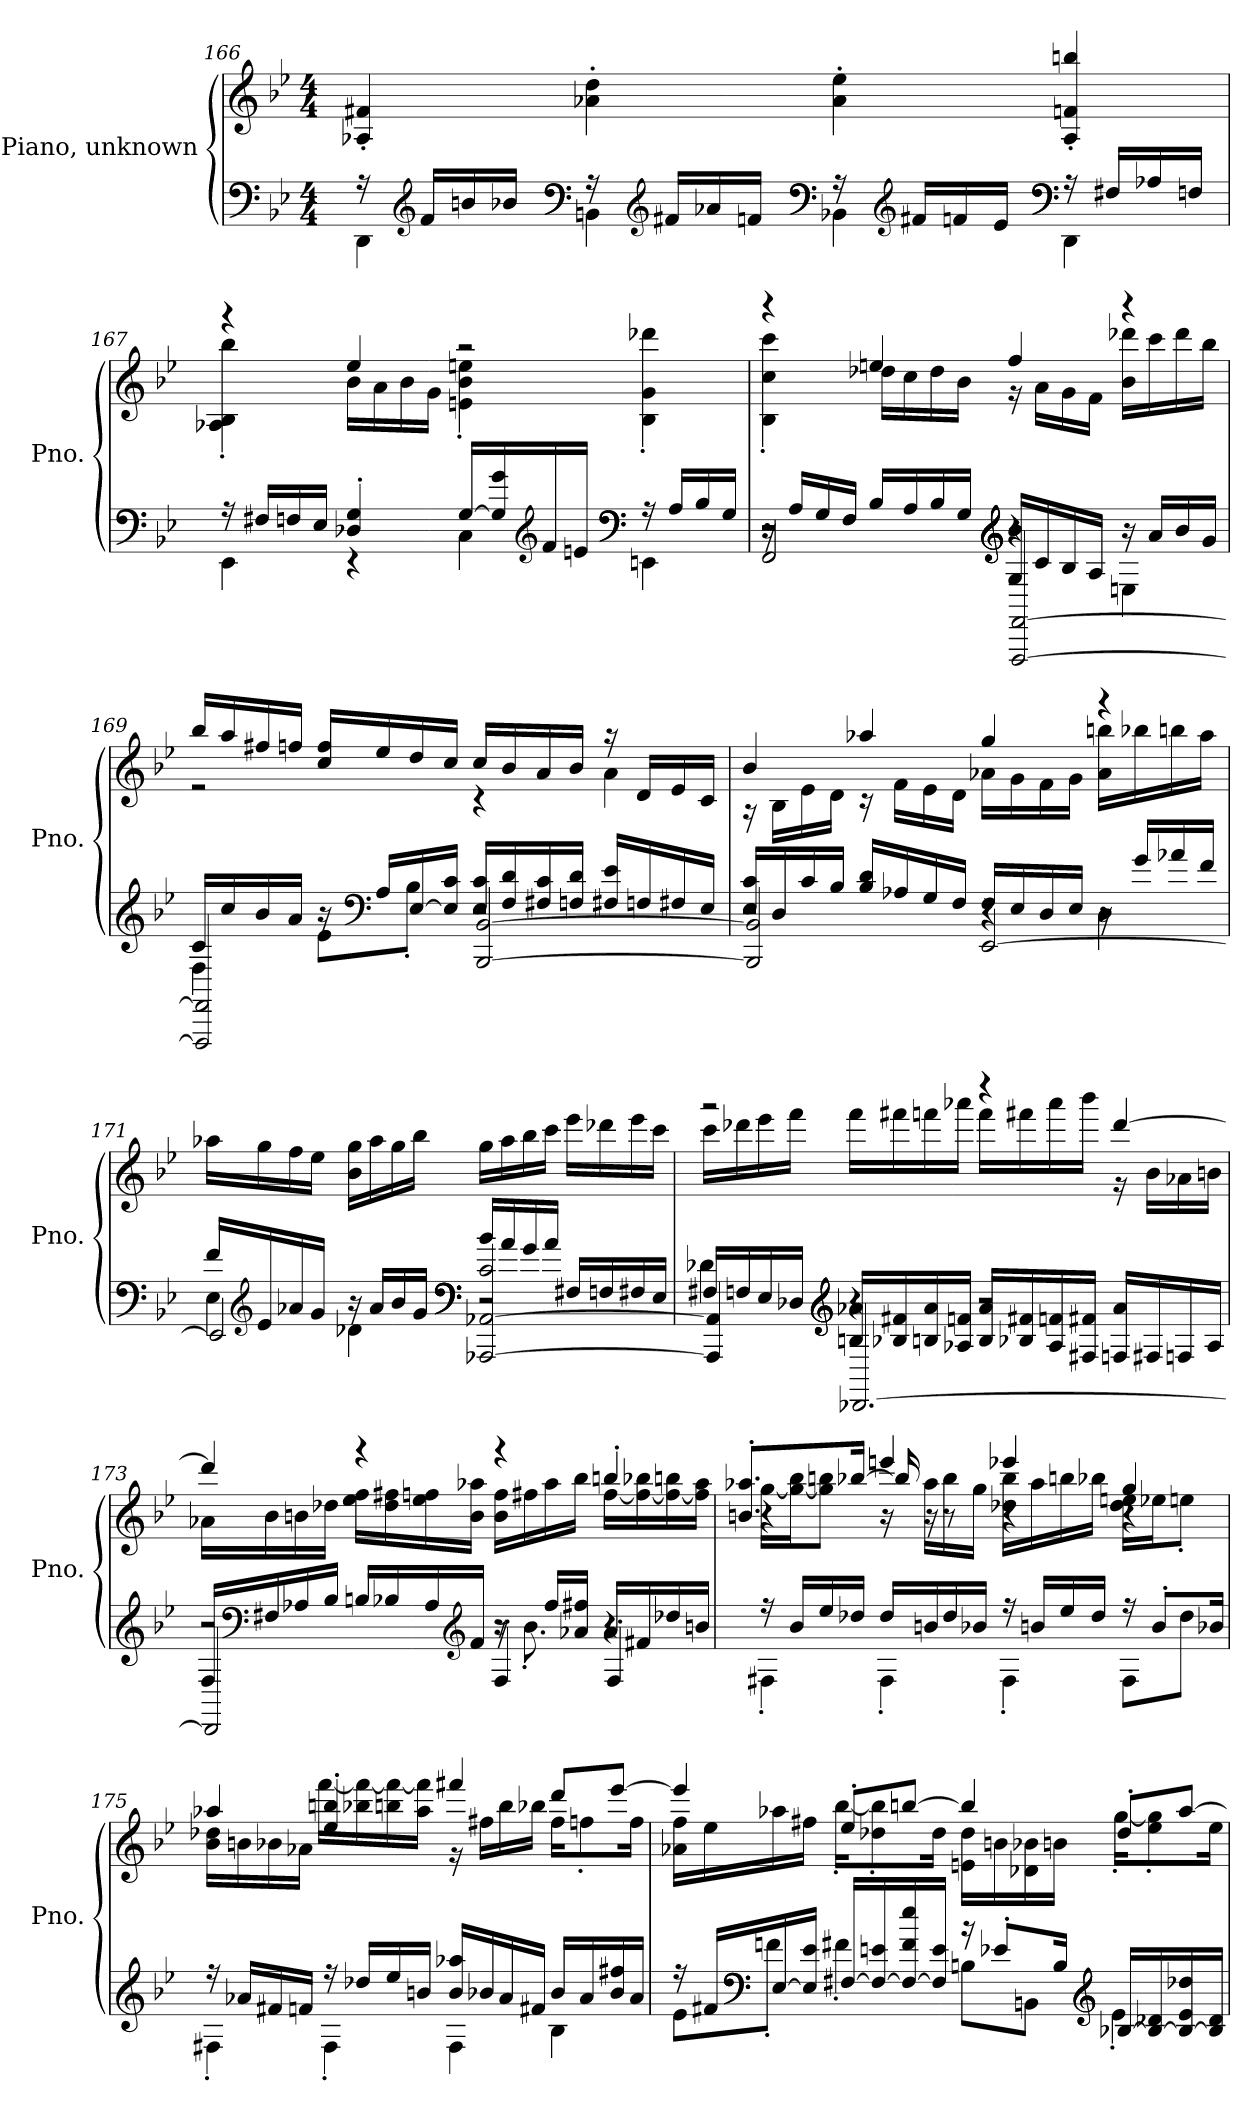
**kern	**kern
*part1	*part1
*staff2	*staff1
*I"Piano, unknown	*
*I'Pno.	*
!!LO:PB:g=z
*clefF4	*clefG2
*k[b-e-]	*k[b-e-]
*M4/4	*M4/4
=166	=166
*^	*
16r	4DD\	4A-X/' 4f#X/'
*clefG2	*	*
16f/LL	.	.
16bn/	.	.
16b-X/JJ	.	.
*clefF4	*	*
16r	4BBn\	4a-X\' 4dd\'
*clefG2	*	*
16f#X/LL	.	.
16a-X/	.	.
16fn/JJ	.	.
*clefF4	*	*
16r	4BB-X\	4a-\' 4ee-\'
*clefG2	*	*
16f#X/LL	.	.
16fn/	.	.
16e-/JJ	.	.
*clefF4	*	*
16r	4DD\	4A-/' 4fn/' 4bbn/'
16F#X/LL	.	.
16A-X/	.	.
16Fn/JJ	.	.
!!LO:LB:g=z
=167	=167	=167
*	*	*^
16r	4EE-\	4r	4A-X\' 4B-\' 4bb-\'
16F#X/LL	.	.	.
16Fn/	.	.	.
16E-/JJ	.	.	.
4D-X/' 4G/'	4r	4ee-/	16b-\LL
.	.	.	16a\
.	.	.	16b-\
.	.	.	16g\JJ
[16G/LL	4C\	2r	4en\' 4b-\' 4een\'
16G/] 16g/	.	.	.
*clefG2	*	*	*
16f/	.	.	.
16en/JJ	.	.	.
*clefF4	*	*	*
16r	4EEn\	.	4B-\' 4g\' 4ddd-X\'
16A/LL	.	.	.
16B-/	.	.	.
16G/JJ	.	.	.
!!LO:LB:g=z	!!
=168	=168	=168	=168
*	*^	*	*
16r	2r	2FF/	4r	4B-\' 4cc\' 4ccc\'
16A/LL	.	.	.	.
16G/	.	.	.	.
16F/JJ	.	.	.	.
16B-/LL	.	.	4een/	16dd-X\LL
16A/	.	.	.	16cc\
16B-/	.	.	.	16dd-\
16G/JJ	.	.	.	16b-\JJ
*clefG2	*	*	*	*
16G/ 16b-/LL	4r	[2FFF/ [2FF/	4ff/	16r
16c/	.	.	.	16a\LL
16B-/	.	.	.	16g\
16A/JJ	.	.	.	16f\JJ
16r	4En\	.	4r	16b-\ 16ddd-X\LL
16a/LL	.	.	.	16ccc\
16b-/	.	.	.	16ddd-\
16g/JJ	.	.	.	16bb-\JJ
!!LO:LB:g=z	!!
=169	=169	=169	=169	=169
16c/LL	4F\	2FFF/] 2FF/]	16bb-/LL	2r
16cc/	.	.	16aa/	.
16b-/	.	.	16ff#X/	.
16a/JJ	.	.	16ffn/JJ	.
16r	8e-\L	.	16cc/ 16ff/LL	.
*clefF4	*	*	*	*
16A/LL	.	.	16ee-/	.
[16E-/	8B-'\J	.	16dd/	.
16E-/] 16c/JJ	.	.	16cc/JJ	.
16E-/ 16c/LL	2r	[2BBB-/ [2BB-/	16cc/LL	4r
16F/ 16d/	.	.	16b-/	.
16F#X/ 16c/	.	.	16a/	.
16Fn/ 16d/JJ	.	.	16b-/JJ	.
16F#X/ 16e-/LL	.	.	16r	4a\
16Fn/	.	.	16d/LL	.
16F#X/	.	.	16e-/	.
16E-/JJ	.	.	16c/JJ	.
!!LO:LB:g=z	!!
=170	=170	=170	=170	=170
16E-/ 16c/LL	2r	2BBB-/] 2BB-/]	4b-/	16r
16D/	.	.	.	16B-\LL
16c/	.	.	.	16e-\
16B-/JJ	.	.	.	16d\JJ
16B-/ 16d/LL	.	.	4aa-X/	16r
16A-X/	.	.	.	16f\LL
16G/	.	.	.	16e-\
16F/JJ	.	.	.	16d\JJ
16F/LL	4r	[2EE-/	4gg/	16a-X\LL
16E-/	.	.	.	16g\
16D/	.	.	.	16f\
16E-/JJ	.	.	.	16g\JJ
16r	4D\	.	4r	16a-\ 16bbn\LL
16g/LL	.	.	.	16bb-X\
16a-X/	.	.	.	16bbn\
16f/JJ	.	.	.	16aa-\JJ
*	*	*	*v	*v
!!LO:LB:g=z
=171	=171	=171	=171
16f/LL	4E-\	2EE-/]	16aa-X\LL
*clefG2	*	*	*
16e-/	.	.	16gg\
16a-X/	.	.	16ff\
16g/JJ	.	.	16ee-\JJ
16r	4d-X\	.	16b-\ 16gg\LL
16a-/LL	.	.	16aa-\
16b-/	.	.	16gg\
16g/JJ	.	.	16bb-\JJ
*clefF4	*	*	*
16b-/LL	2r	[2AAA-X/ [2AA-X/ 2c/	16gg\LL
16a-/	.	.	16aa-\
16g/	.	.	16bb-\
16a-/JJ	.	.	16ccc\JJ
16F#X/LL	.	.	16eee-\LL
16Fn/	.	.	16ddd-X\
16F#X/	.	.	16eee-\
16E-/JJ	.	.	16ccc\JJ
!!LO:PB:g=z
=172	=172	=172	=172
*	*	*	*^
16F#X/LL	4d-X\	4AAA-/] 4AA-/]	2r	16ccc\LL
16Fn/	.	.	.	16ddd-X\
16E-/	.	.	.	16eee-\
16D-X/JJ	.	.	.	16fff\JJ
*clefG2	*	*	*	*
16Bn/ 16a-X/LL	4r	[2.DD-X/	.	16fff\LL
16B-X/ 16f#X/	.	.	.	16fff#X\
16Bn/ 16a-/	.	.	.	16fffn\
16A-X/ 16fn/JJ	.	.	.	16aaa-X\JJ
16B/ 16a-/LL	2r	.	4r	16fff\LL
16B-X/ 16f#X/	.	.	.	16fff#X\
16A-/ 16fn/	.	.	.	16aaa-\
16F#X/ 16f#X/JJ	.	.	.	16bbb-\JJ
16Fn/ 16a-/LL	.	.	[4ddd-/	16r
16F#X/	.	.	.	16b-\LL
16Fn/	.	.	.	16a-X\
16A-/JJ	.	.	.	16bn\JJ
!!LO:LB:g=z	!!
=173	=173	=173	=173	=173
16F/LL	2r	2DD-/]	4ddd-/]	16a-X\LL
*clefF4	*	*	*	*
16F#X/	.	.	.	16b-\
16A-X/	.	.	.	16bn\
16B-/JJ	.	.	.	16dd-X\JJ
16Bn/LL	.	.	4r	16ee-\ 16ff\LL
16B-X/	.	.	.	16dd-\ 16ff#X\
16A-/	.	.	.	16ee-\ 16ffn\
*clefG2	*	*	*	*
16f/JJ	.	.	.	16b\ 16aa-X\JJ
8r	16r	4F#'/	4r	16b\ 16ff\LL
.	8.b-'\	.	.	16ff#X\
16ff/LL	.	.	.	16aa-\
16a-X/ 16ff#X/JJ	.	.	.	16bb-\JJ
16a-/LL	4r	4F#'/	4bbn'/	[16ff#\LL
16f#X/	.	.	.	16ff#\_ 16bb-X\
16dd-X/	.	.	.	16ff#\_ 16bbn\
16bn/JJ	.	.	.	16ff#\] 16aa-\JJ
*	*v	*v	*	*
!!LO:LB:g=z
=174	=174	=174	=174
*	*	*	*^
16r	4F#X'\	4r	[16gg\LL	8.bn/' 8.aa-X/'L
16b-/LL	.	.	16gg\_ 16bb-\J	.
16ee-/	.	.	8gg\] 8bbn\J	.
16dd-X/JJ	.	.	.	[16bb-X/Jk
16dd-/LL	4F#'\	4eeen/	16r	16bb-/]
16bn/	.	.	16aa-\LL	16r
16dd-/	.	.	16bb-\	8r
16b-X/JJ	.	.	16gg\JJ	.
16r	4F#'\	4eee-X/	16dd-X\ 16bb-\LL	4r
16bn/LL	.	.	16aa-\	.
16ee-/	.	.	16bbn\	.
16dd-/JJ	.	.	16bb-X\JJ	.
16r	8F#\L	4r	16dd-\ 16een\LL	4gg/
8b'/L	.	.	16ee-X\J	.
.	8dd-\J	.	8een'\J	.
16b-X/Jk	.	.	.	.
*	*	*	*v	*v
!!LO:LB:g=z
=175	=175	=175	=175
16r	4F#X'\	4aa-X/	16b-\ 16dd-X\LL
16a-X/LL	.	.	16bn\
16f#X/	.	.	16b-X\
16fn/JJ	.	.	16a-X\JJ
16r	4F#'\	4ee-/' 4bbn/'	[16fff\LL
16dd-X/LL	.	.	16bb-X\ 16fff\_
16ee-/	.	.	16bbn\ 16fff\_
16bn/JJ	.	.	16aa-\ 16fff\]JJ
16b/ 16aa-X/LL	4F#\	4fff#X/	16r
16b-X/	.	.	16ff#X\LL
16a-/	.	.	16bb\
16f#X/JJ	.	.	16bb-X\JJ
16b-/LL	4B-\	8ddd/L	16ff#\KL
16a-/	.	.	8ffn'\
16b-/ 16ff#X/	.	[8eee-/J	.
16a-/JJ	.	.	16ff\Jk
!!LO:LB:g=z	!!
=176	=176	=176	=176
16r	8e-\L	4eee-/]	16a-X\ 16ff\LL
16f#X/LL	.	.	16ee-\
*clefF4	*	*	*
[16E-/	8fn'\J	.	16aa-X\
16E-/] 16e-/JJ	.	.	16ff#X\JJ
[16F#X/LL	4f#X'\	8ee-'/L	[16bb-'\KL
16F#/_ 16en/	.	.	8dd-X\' 8bb-\]'
16F#/_ 16f#/ 16ee-/	.	[8bbn/J	.
16F#/] 16e/JJ	.	.	16dd-\Jk
16r	8Bn\L	4bb/]	16en\ 16dd-\LL
8e-X'/L	.	.	16bn\
.	8BBn\J	.	16d-X\ 16b-X\
16B/Jk	.	.	16bn\JJ
*clefG2	*	*	*
[16B-X/LL	4e-'\	8dd-'/L	[16gg'\KL
16B-/_ 16d-X/	.	.	8ee-\' 8gg\]'
16B-/_ 16e-/ 16dd-X/	.	[8aa-/J	.
16B-/] 16d-/JJ	.	.	16ee-\Jk
*v	*v	*	*
*	*v	*v
=	=
*-	*-
